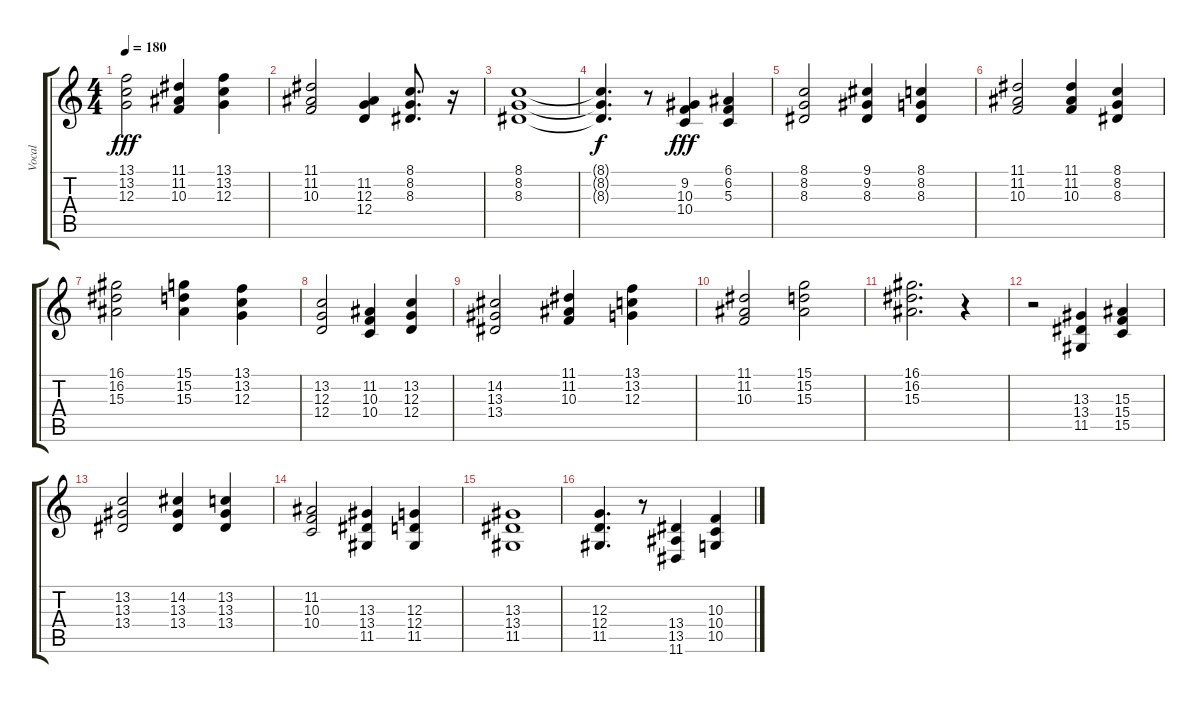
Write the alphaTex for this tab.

\track ("Vocal" "Vocal") {instrument trumpet}
\staff {score tabs}
\tuning (E4 B3 G3 D3 A2 E2) {hide}
\ts (4 4)
\tempo 180
\clef g2
\ks c
(13.1 13.2 12.3).2{dy fff} (11.1 11.2 10.3).4 (13.1 13.2 12.3).4 |
(11.1 11.2 10.3).2 (11.2 12.3 12.4).4 (8.1 8.2 8.3).8{d} r.16 |
(8.1 8.2 8.3).1 |
(8.1{t} 8.2{t} 8.3{t}).4{d dy f} r.8 (9.2 10.3 10.4).4{dy fff} (6.1 6.2 5.3).4 |
(8.1 8.2 8.3).2 (9.1 9.2 8.3).4 (8.1 8.2 8.3).4 |
(11.1 11.2 10.3).2 (11.1 11.2 10.3).4 (8.1 8.2 8.3).4 |
(16.1 16.2 15.3).2 (15.1 15.2 15.3).4 (13.1 13.2 12.3).4 |
(13.2 12.3 12.4).2 (11.2 10.3 10.4).4 (13.2 12.3 12.4).4 |
(14.2 13.3 13.4).2 (11.1 11.2 10.3).4 (13.1 13.2 12.3).4 |
(11.1 11.2 10.3).2 (15.1 15.2 15.3).2 |
(16.1 16.2 15.3).2{d} r.4 |
r.2 (13.3 13.4 11.5).4 (15.3 15.4 15.5).4 |
(13.2 13.3 13.4).2 (14.2 13.3 13.4).4 (13.2 13.3 13.4).4 |
(11.2 10.3 10.4).2 (13.3 13.4 11.5).4 (12.3 12.4 11.5).4 |
(13.3 13.4 11.5).1 |
(12.3 12.4 11.5).4{d} r.8 (13.4 13.5 11.6).4 (10.3 10.4 10.5).4
